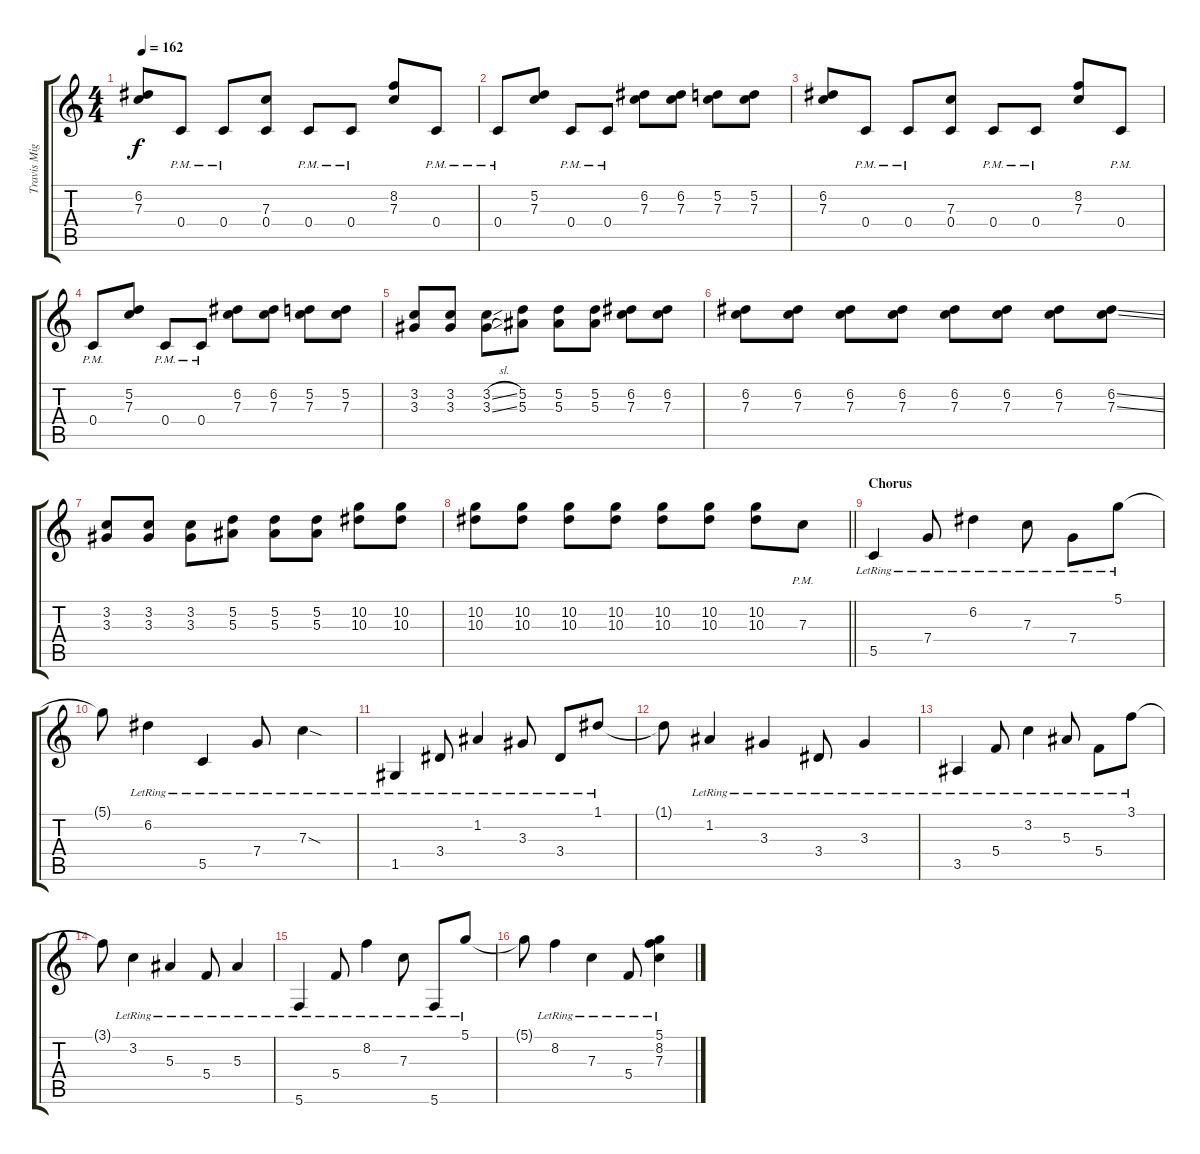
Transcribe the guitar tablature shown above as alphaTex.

\track ("Travis Miguel" "Travis Mig") {instrument distortionguitar}
\staff {score tabs}
\tuning (D4 A3 F3 C3 G2 C2) {hide}
\ts (4 4)
\tempo 162
\clef g2
\ks c
(6.2 7.3).8{dy f} 0.4{pm}.8 0.4{pm}.8 (7.3 0.4).8 0.4{pm}.8 0.4{pm}.8 (8.2 7.3).8 0.4{pm}.8 |
0.4{pm}.8 (5.2 7.3).8 0.4{pm}.8 0.4{pm}.8 (6.2 7.3).8 (6.2 7.3).8 (5.2 7.3).8 (5.2 7.3).8 |
(6.2 7.3).8 0.4{pm}.8 0.4{pm}.8 (7.3 0.4).8 0.4{pm}.8 0.4{pm}.8 (8.2 7.3).8 0.4{pm}.8 |
0.4{pm}.8 (5.2 7.3).8 0.4{pm}.8 0.4{pm}.8 (6.2 7.3).8 (6.2 7.3).8 (5.2 7.3).8 (5.2 7.3).8 |
(3.2 3.3).8 (3.2 3.3).8 (3.2{sl} 3.3{sl}).8 (5.2 5.3).8 (5.2 5.3).8 (5.2 5.3).8 (6.2 7.3).8 (6.2 7.3).8 |
(6.2 7.3).8 (6.2 7.3).8 (6.2 7.3).8 (6.2 7.3).8 (6.2 7.3).8 (6.2 7.3).8 (6.2 7.3).8 (6.2{ss} 7.3{ss}).8 |
(3.2 3.3).8 (3.2 3.3).8 (3.2 3.3).8 (5.2 5.3).8 (5.2 5.3).8 (5.2 5.3).8 (10.2 10.3).8 (10.2 10.3).8 |
\barLineRight lightlight
(10.2 10.3).8 (10.2 10.3).8 (10.2 10.3).8 (10.2 10.3).8 (10.2 10.3).8 (10.2 10.3).8 (10.2 10.3).8 7.3{pm}.8 |
\section ("" "Chorus")
5.5{lr}.4 7.4{lr}.8 6.2{lr}.4 7.3{lr}.8 7.4{lr}.8 5.1{lr}.8 |
5.1{t}.8 6.2{lr}.4 5.5{lr}.4 7.4{lr}.8 7.3{sod lr}.4 |
1.5{lr}.4 3.4{lr}.8 1.2{lr}.4 3.3{lr}.8 3.4{lr}.8 1.1{lr}.8 |
1.1{t}.8 1.2{lr}.4 3.3{lr}.4 3.4{lr}.8 3.3{lr}.4 |
3.5{lr}.4 5.4{lr}.8 3.2{lr}.4 5.3{lr}.8 5.4{lr}.8 3.1{lr}.8 |
3.1{t}.8 3.2{lr}.4 5.3{lr}.4 5.4{lr}.8 5.3{lr}.4 |
5.6{lr}.4 5.4{lr}.8 8.2{lr}.4 7.3{lr}.8 5.6{lr}.8 5.1{lr}.8 |
5.1{t}.8 8.2{lr}.4 7.3{lr}.4 5.4{lr}.8 (5.1{lr} 8.2{lr} 7.3{lr}).4
